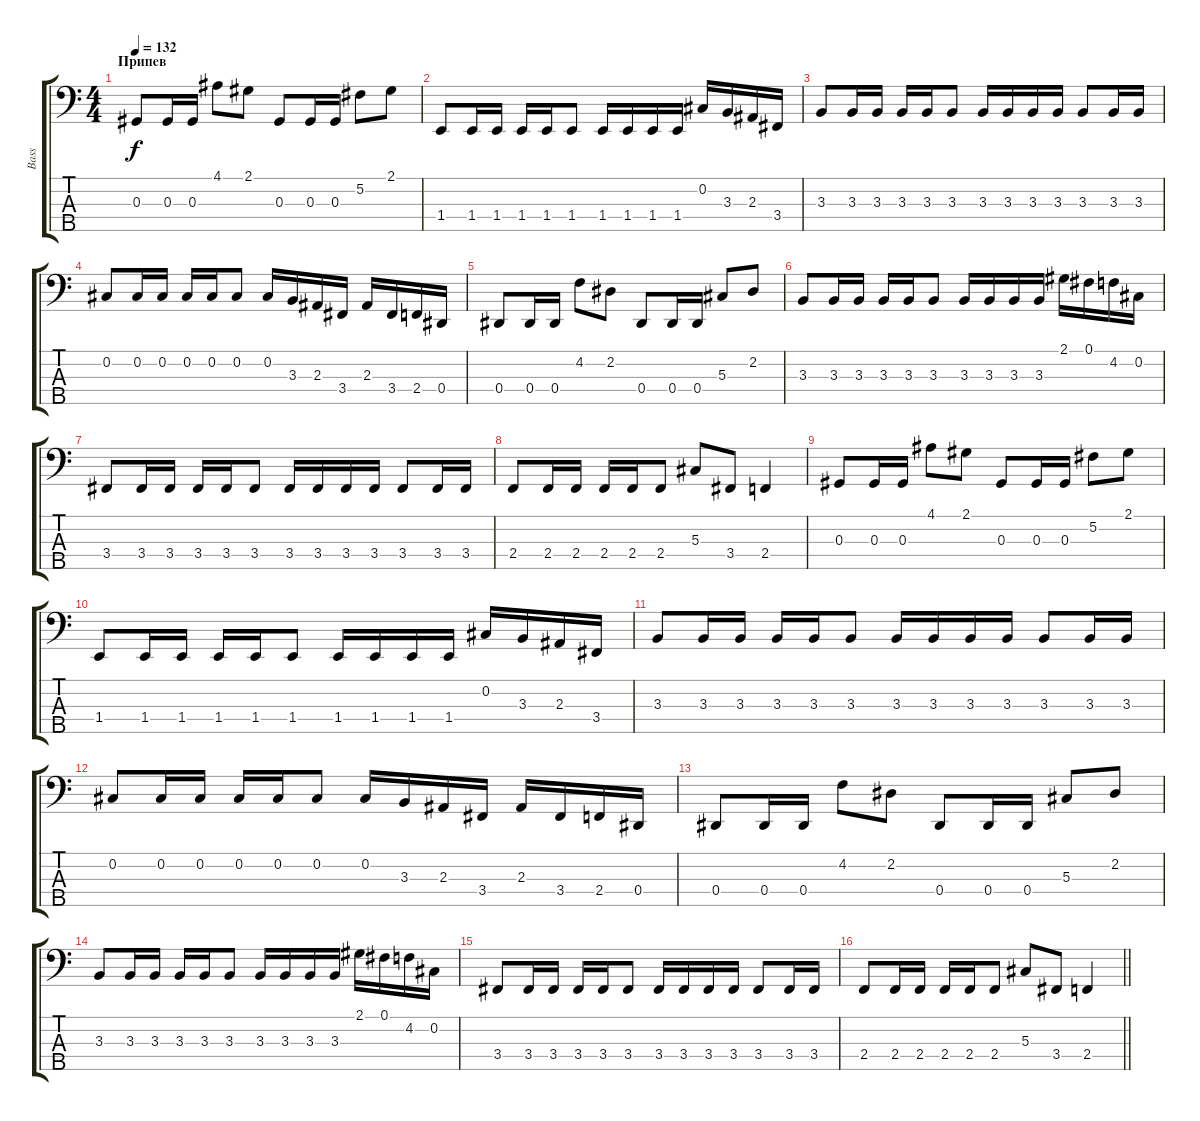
\track ("Bass" "Bass") {instrument electricbasspick}
\staff {score tabs}
\tuning (Gb2 Db2 Ab1 Eb1 Bb0) {hide}
\ts (4 4)
\section ("" "Припев")
\tempo 132
\clef f4
\ks c
0.3.8{dy f} 0.3.16 0.3.16 4.1.8 2.1.8 0.3.8 0.3.16 0.3.16 5.2.8 2.1.8 |
1.4.8 1.4.16 1.4.16 1.4.16 1.4.16 1.4.8 1.4.16 1.4.16 1.4.16 1.4.16 0.2.16 3.3.16 2.3.16 3.4.16 |
3.3.8 3.3.16 3.3.16 3.3.16 3.3.16 3.3.8 3.3.16 3.3.16 3.3.16 3.3.16 3.3.8 3.3.16 3.3.16 |
0.2.8 0.2.16 0.2.16 0.2.16 0.2.16 0.2.8 0.2.16 3.3.16 2.3.16 3.4.16 2.3.16 3.4.16 2.4.16 0.4.16 |
0.4.8 0.4.16 0.4.16 4.2.8 2.2.8 0.4.8 0.4.16 0.4.16 5.3.8 2.2.8 |
3.3.8 3.3.16 3.3.16 3.3.16 3.3.16 3.3.8 3.3.16 3.3.16 3.3.16 3.3.16 2.1.16 0.1.16 4.2.16 0.2.16 |
3.4.8 3.4.16 3.4.16 3.4.16 3.4.16 3.4.8 3.4.16 3.4.16 3.4.16 3.4.16 3.4.8 3.4.16 3.4.16 |
2.4.8 2.4.16 2.4.16 2.4.16 2.4.16 2.4.8 5.3.8 3.4.8 2.4.4 |
0.3.8 0.3.16 0.3.16 4.1.8 2.1.8 0.3.8 0.3.16 0.3.16 5.2.8 2.1.8 |
1.4.8 1.4.16 1.4.16 1.4.16 1.4.16 1.4.8 1.4.16 1.4.16 1.4.16 1.4.16 0.2.16 3.3.16 2.3.16 3.4.16 |
3.3.8 3.3.16 3.3.16 3.3.16 3.3.16 3.3.8 3.3.16 3.3.16 3.3.16 3.3.16 3.3.8 3.3.16 3.3.16 |
0.2.8 0.2.16 0.2.16 0.2.16 0.2.16 0.2.8 0.2.16 3.3.16 2.3.16 3.4.16 2.3.16 3.4.16 2.4.16 0.4.16 |
0.4.8 0.4.16 0.4.16 4.2.8 2.2.8 0.4.8 0.4.16 0.4.16 5.3.8 2.2.8 |
3.3.8 3.3.16 3.3.16 3.3.16 3.3.16 3.3.8 3.3.16 3.3.16 3.3.16 3.3.16 2.1.16 0.1.16 4.2.16 0.2.16 |
3.4.8 3.4.16 3.4.16 3.4.16 3.4.16 3.4.8 3.4.16 3.4.16 3.4.16 3.4.16 3.4.8 3.4.16 3.4.16 |
\barLineRight lightlight
2.4.8 2.4.16 2.4.16 2.4.16 2.4.16 2.4.8 5.3.8 3.4.8 2.4.4
